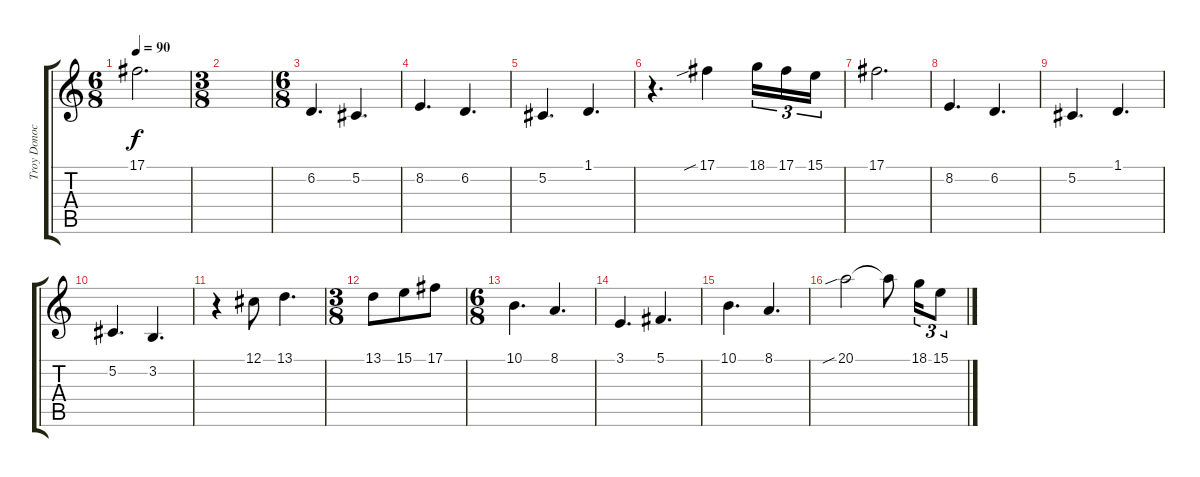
\track ("Troy Donockley" "Troy Donoc") {instrument ocarina}
\staff {score tabs}
\tuning (Db4 Ab3 E3 B2 Gb2 Db2) {hide}
\ts (6 8)
\tempo 90
\clef g2
\ks c
17.1{t}.2{d dy f} |
\ts (3 8)
|
\ts (6 8)
6.2.4{d} 5.2.4{d} |
8.2.4{d} 6.2.4{d} |
5.2.4{d} 1.1.4{d} |
r.4{d} 17.1{sib}.4 18.1.16{tu (3 2)} 17.1.16{tu (3 2)} 15.1.16{tu (3 2)} |
17.1.2{d} |
8.2.4{d} 6.2.4{d} |
5.2.4{d} 1.1.4{d} |
5.2.4{d} 3.2.4{d} |
r.4 12.1.8 13.1.4{d} |
\ts (3 8)
13.1.8 15.1.8 17.1.8 |
\ts (6 8)
10.1.4{d} 8.1.4{d} |
3.1.4{d} 5.1.4{d} |
10.1.4{d} 8.1.4{d} |
20.1{sib}.2 20.1{t}.8 18.1.16{tu (3 2)} 15.1.8{tu (3 2)}
